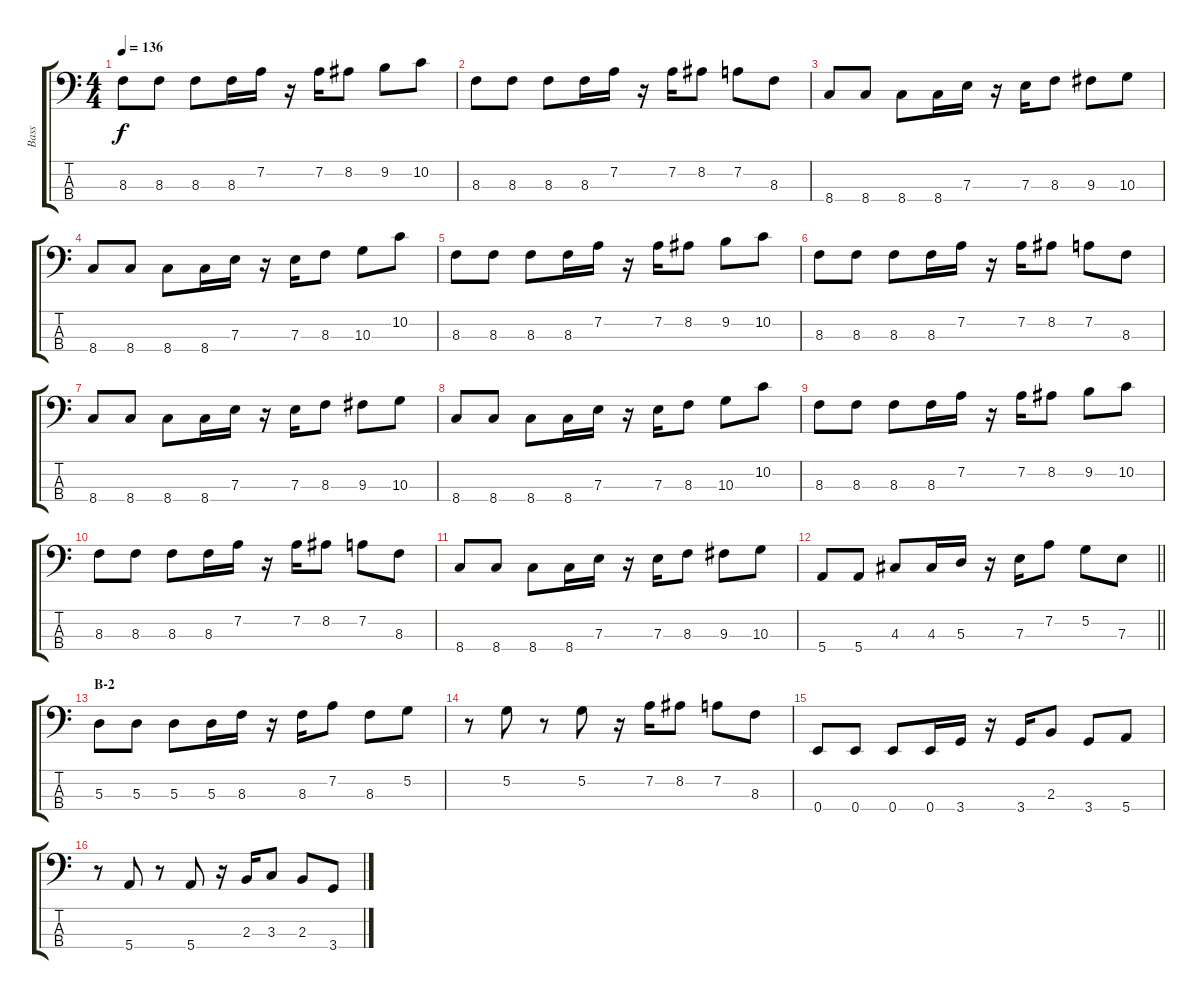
\track ("Bass" "Bass") {instrument electricbassfinger}
\staff {score tabs}
\tuning (G2 D2 A1 E1) {hide}
\ts (4 4)
\tempo 136
\clef f4
\ks c
8.3.8{dy f} 8.3.8 8.3.8 8.3.16 7.2.16 r.16 7.2.16 8.2.8 9.2.8 10.2.8 |
8.3.8 8.3.8 8.3.8 8.3.16 7.2.16 r.16 7.2.16 8.2.8 7.2.8 8.3.8 |
8.4.8 8.4.8 8.4.8 8.4.16 7.3.16 r.16 7.3.16 8.3.8 9.3.8 10.3.8 |
8.4.8 8.4.8 8.4.8 8.4.16 7.3.16 r.16 7.3.16 8.3.8 10.3.8 10.2.8 |
8.3.8 8.3.8 8.3.8 8.3.16 7.2.16 r.16 7.2.16 8.2.8 9.2.8 10.2.8 |
8.3.8 8.3.8 8.3.8 8.3.16 7.2.16 r.16 7.2.16 8.2.8 7.2.8 8.3.8 |
8.4.8 8.4.8 8.4.8 8.4.16 7.3.16 r.16 7.3.16 8.3.8 9.3.8 10.3.8 |
8.4.8 8.4.8 8.4.8 8.4.16 7.3.16 r.16 7.3.16 8.3.8 10.3.8 10.2.8 |
8.3.8 8.3.8 8.3.8 8.3.16 7.2.16 r.16 7.2.16 8.2.8 9.2.8 10.2.8 |
8.3.8 8.3.8 8.3.8 8.3.16 7.2.16 r.16 7.2.16 8.2.8 7.2.8 8.3.8 |
8.4.8 8.4.8 8.4.8 8.4.16 7.3.16 r.16 7.3.16 8.3.8 9.3.8 10.3.8 |
\barLineRight lightlight
5.4.8 5.4.8 4.3.8 4.3.16 5.3.16 r.16 7.3.16 7.2.8 5.2.8 7.3.8 |
\section ("" "B-2")
5.3.8 5.3.8 5.3.8 5.3.16 8.3.16 r.16 8.3.16 7.2.8 8.3.8 5.2.8 |
r.8 5.2.8 r.8 5.2.8 r.16 7.2.16 8.2.8 7.2.8 8.3.8 |
0.4.8 0.4.8 0.4.8 0.4.16 3.4.16 r.16 3.4.16 2.3.8 3.4.8 5.4.8 |
r.8 5.4.8 r.8 5.4.8 r.16 2.3.16 3.3.8 2.3.8 3.4.8
